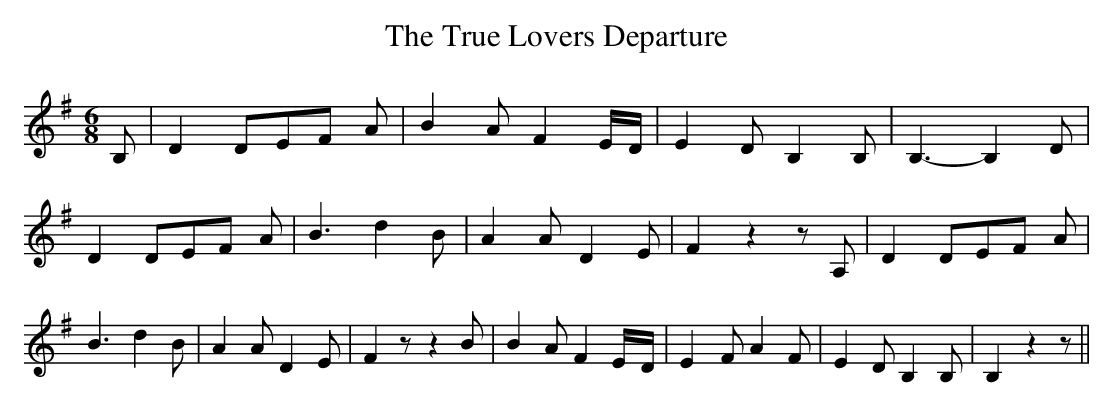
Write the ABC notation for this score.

X:1
T:The True Lovers Departure
M:6/8
L:1/8
K:G
 B,| D2 DE-F A| B2- A F2E/2-D/2| E2 D B,2 B,| B,3- B,2 D| D2 DE-F A|\
 B3 d2 B| A2 A D2 E| F2 z2 z A,| D2 DE-F A| B3 d2 B| A2 A D2 E| F2 z z2 B|\
 B2 A F2E/2-D/2| E2- F A2 F| E2 D B,2 B,| B,2 z2 z||
